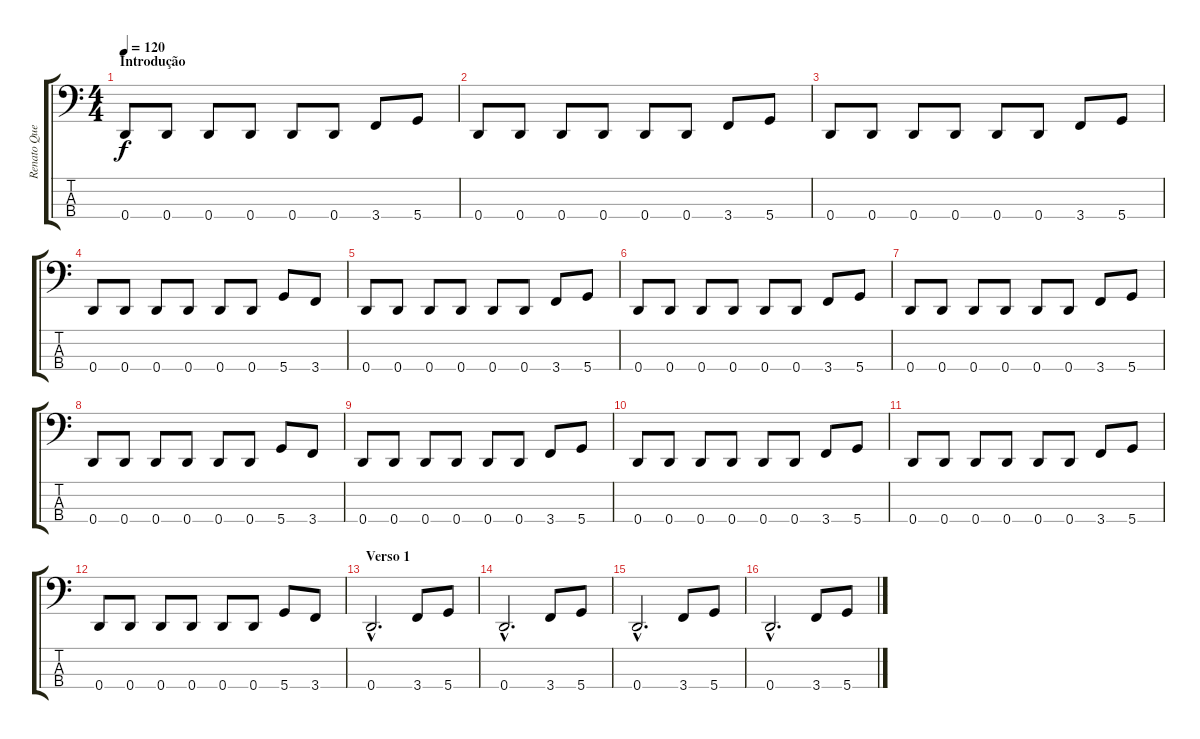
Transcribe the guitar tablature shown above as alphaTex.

\track ("Renato Queiroz [Baixo]" "Renato Que") {instrument electricbasspick}
\staff {score tabs}
\tuning (G2 D2 A1 D1) {hide}
\ts (4 4)
\section ("" "Introdução")
\tempo 120
\clef f4
\ks c
0.4.8{dy f instrument electricbasspick} 0.4.8 0.4.8 0.4.8 0.4.8 0.4.8 3.4.8 5.4.8 |
0.4.8 0.4.8 0.4.8 0.4.8 0.4.8 0.4.8 3.4.8 5.4.8 |
0.4.8 0.4.8 0.4.8 0.4.8 0.4.8 0.4.8 3.4.8 5.4.8 |
0.4.8 0.4.8 0.4.8 0.4.8 0.4.8 0.4.8 5.4.8 3.4.8 |
0.4.8 0.4.8 0.4.8 0.4.8 0.4.8 0.4.8 3.4.8 5.4.8 |
0.4.8 0.4.8 0.4.8 0.4.8 0.4.8 0.4.8 3.4.8 5.4.8 |
0.4.8 0.4.8 0.4.8 0.4.8 0.4.8 0.4.8 3.4.8 5.4.8 |
0.4.8 0.4.8 0.4.8 0.4.8 0.4.8 0.4.8 5.4.8 3.4.8 |
0.4.8 0.4.8 0.4.8 0.4.8 0.4.8 0.4.8 3.4.8 5.4.8 |
0.4.8 0.4.8 0.4.8 0.4.8 0.4.8 0.4.8 3.4.8 5.4.8 |
0.4.8 0.4.8 0.4.8 0.4.8 0.4.8 0.4.8 3.4.8 5.4.8 |
0.4.8 0.4.8 0.4.8 0.4.8 0.4.8 0.4.8 5.4.8 3.4.8 |
\section ("" "Verso 1")
0.4{hac}.2{d} 3.4.8 5.4.8 |
0.4{hac}.2{d} 3.4.8 5.4.8 |
0.4{hac}.2{d} 3.4.8 5.4.8 |
0.4{hac}.2{d} 3.4.8 5.4.8
